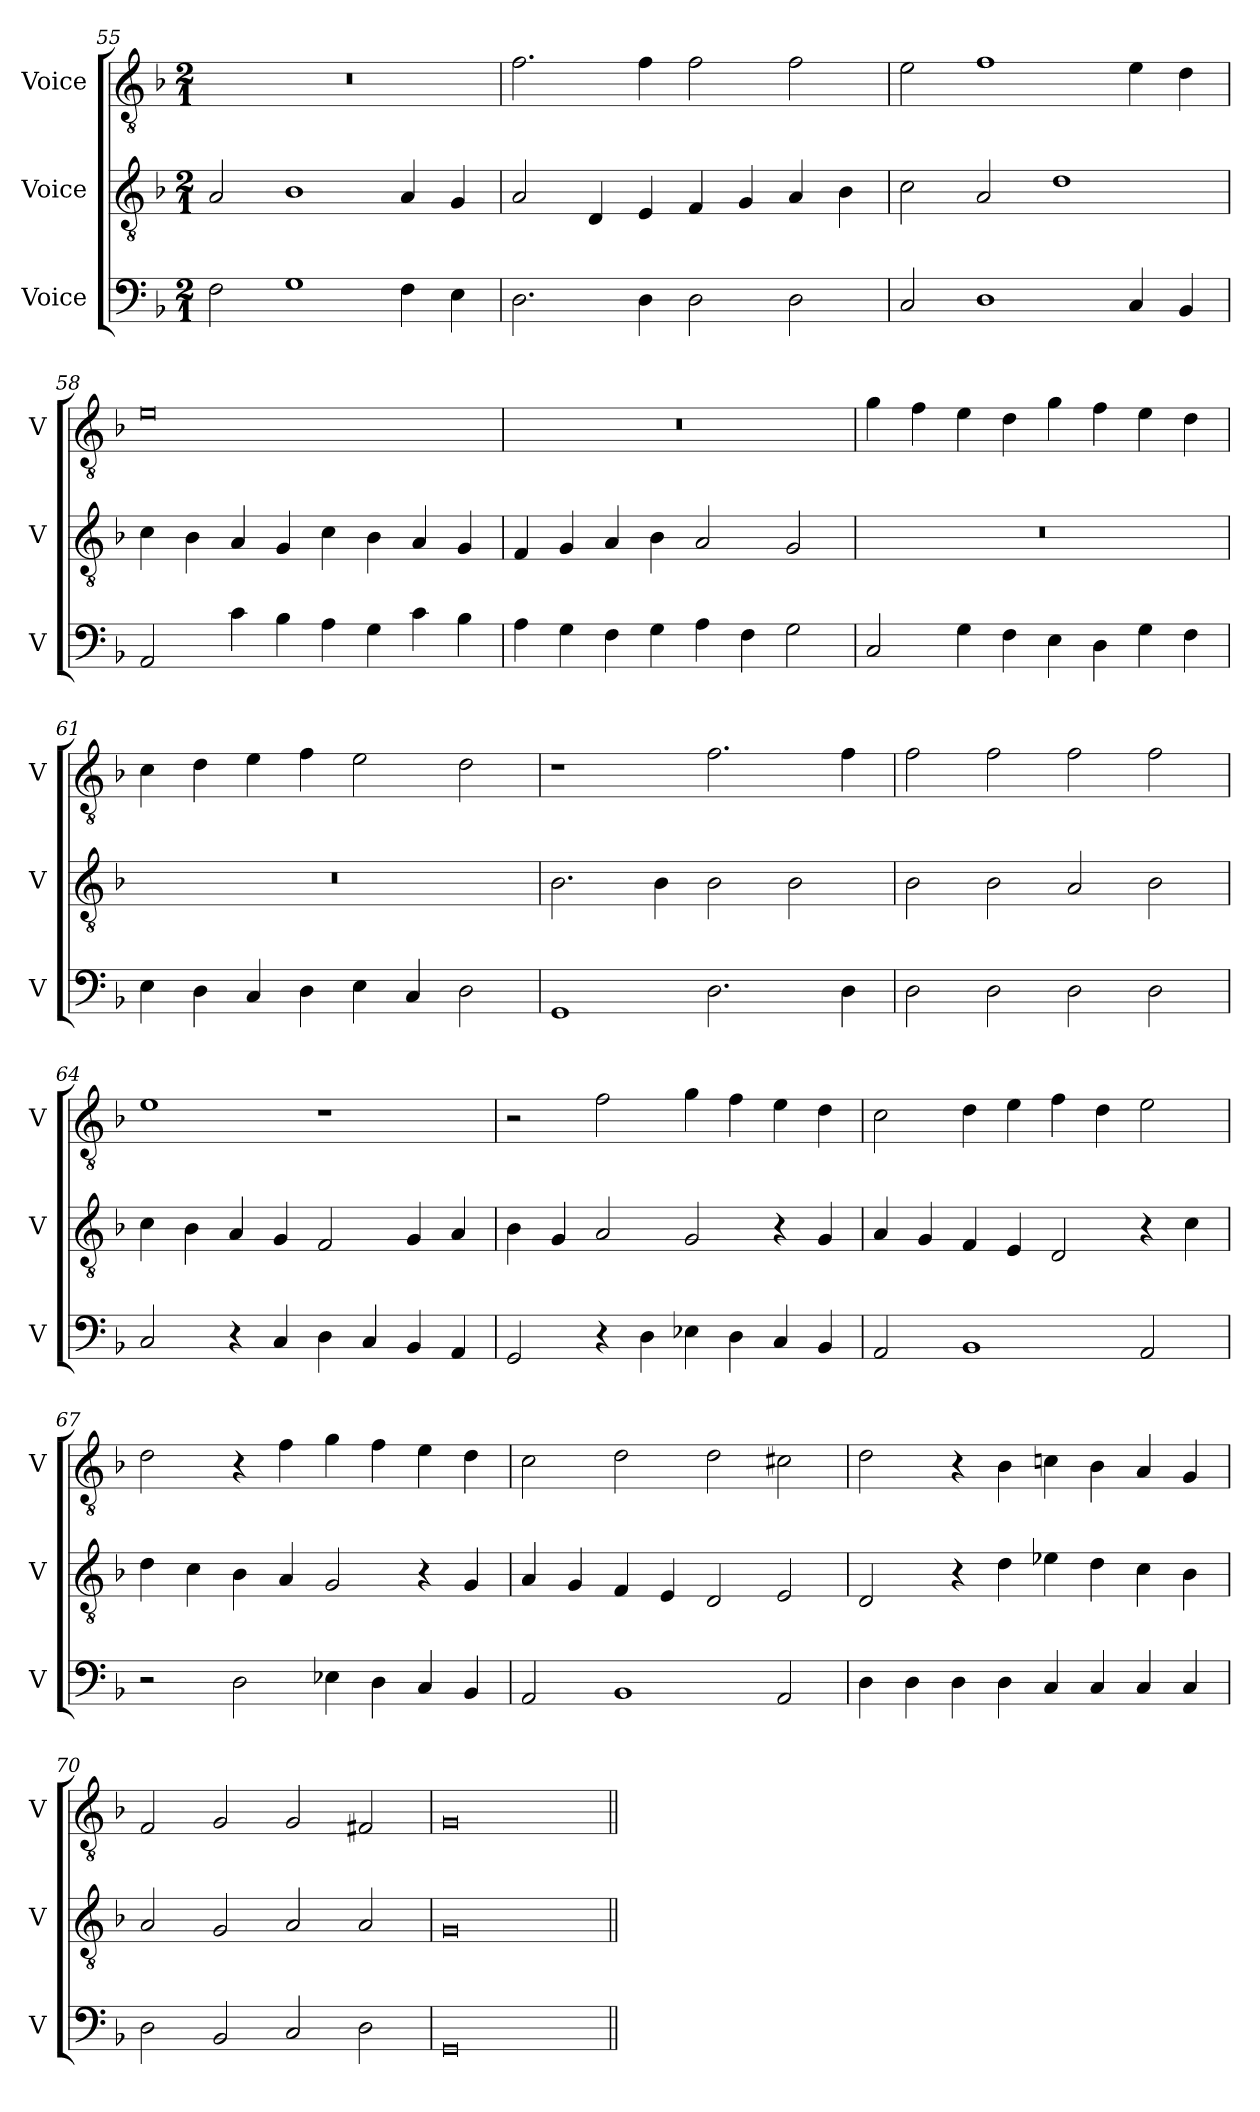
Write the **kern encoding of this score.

**kern	**kern	**kern
*part3	*part2	*part1
*staff3	*staff2	*staff1
*I"Voice	*I"Voice	*I"Voice
*I'V	*I'V	*I'V
*clefF4	*clefGv2	*clefGv2
*k[b-]	*k[b-]	*k[b-]
*M2/1	*M2/1	*M2/1
=55	=55	=55
2F\	2A/	0r
1G	1B-	.
4F\	4A/	.
4E\	4G/	.
!!LO:LB:g=z
=56	=56	=56
2.D\	2A/	2.f\
.	4D/	.
4D\	4E/	4f\
2D\	4F/	2f\
.	4G/	.
2D\	4A/	2f\
.	4B-\	.
=57	=57	=57
2C/	2c\	2e\
1D	2A/	1f
.	1d	.
4C/	.	4e\
4BB-/	.	4d\
=58	=58	=58
2AA/	4c\	0e
.	4B-\	.
4c\	4A/	.
4B-\	4G/	.
4A\	4c\	.
4G\	4B-\	.
4c\	4A/	.
4B-\	4G/	.
!!LO:LB:g=z
=59	=59	=59
4A\	4F/	0r
4G\	4G/	.
4F\	4A/	.
4G\	4B-\	.
4A\	2A/	.
4F\	.	.
2G\	2G/	.
=60	=60	=60
2C/	0r	4g\
.	.	4f\
4G\	.	4e\
4F\	.	4d\
4E\	.	4g\
4D\	.	4f\
4G\	.	4e\
4F\	.	4d\
=61	=61	=61
4E\	0r	4c\
4D\	.	4d\
4C/	.	4e\
4D\	.	4f\
4E\	.	2e\
4C/	.	.
2D\	.	2d\
!!LO:LB:g=z
=62	=62	=62
1GG	2.B-\	1r
.	4B-\	.
2.D\	2B-\	2.f\
.	2B-\	.
4D\	.	4f\
=63	=63	=63
2D\	2B-\	2f\
2D\	2B-\	2f\
2D\	2A/	2f\
2D\	2B-\	2f\
=64	=64	=64
2C/	4c\	1e
.	4B-\	.
4r	4A/	.
4C/	4G/	.
4D\	2F/	1r
4C/	.	.
4BB-/	4G/	.
4AA/	4A/	.
!!LO:LB:g=z
=65	=65	=65
2GG/	4B-\	2r
.	4G/	.
4r	2A/	2f\
4D\	.	.
4E-X\	2G/	4g\
4D\	.	4f\
4C/	4r	4e\
4BB-/	4G/	4d\
=66	=66	=66
2AA/	4A/	2c\
.	4G/	.
1BB-	4F/	4d\
.	4E/	4e\
.	2D/	4f\
.	.	4d\
2AA/	4r	2e\
.	4c\	.
=67	=67	=67
2r	4d\	2d\
.	4c\	.
2D\	4B-\	4r
.	4A/	4f\
4E-X\	2G/	4g\
4D\	.	4f\
4C/	4r	4e\
4BB-/	4G/	4d\
!!LO:PB:g=z
=68	=68	=68
2AA/	4A/	2c\
.	4G/	.
1BB-	4F/	2d\
.	4E/	.
.	2D/	2d\
2AA/	2E/	2c#X\
=69	=69	=69
4D\	2D/	2d\
4D\	.	.
4D\	4r	4r
4D\	4d\	4B-\
4C/	4e-X\	4cn\
4C/	4d\	4B-\
4C/	4c\	4A/
4C/	4B-\	4G/
=70	=70	=70
2D\	2A/	2F/
2BB-/	2G/	2G/
2C/	2A/	2G/
2D\	2A/	2F#X/
=71	=71	=71
0GG	0G	0G
=||	=||	=||
*-	*-	*-
